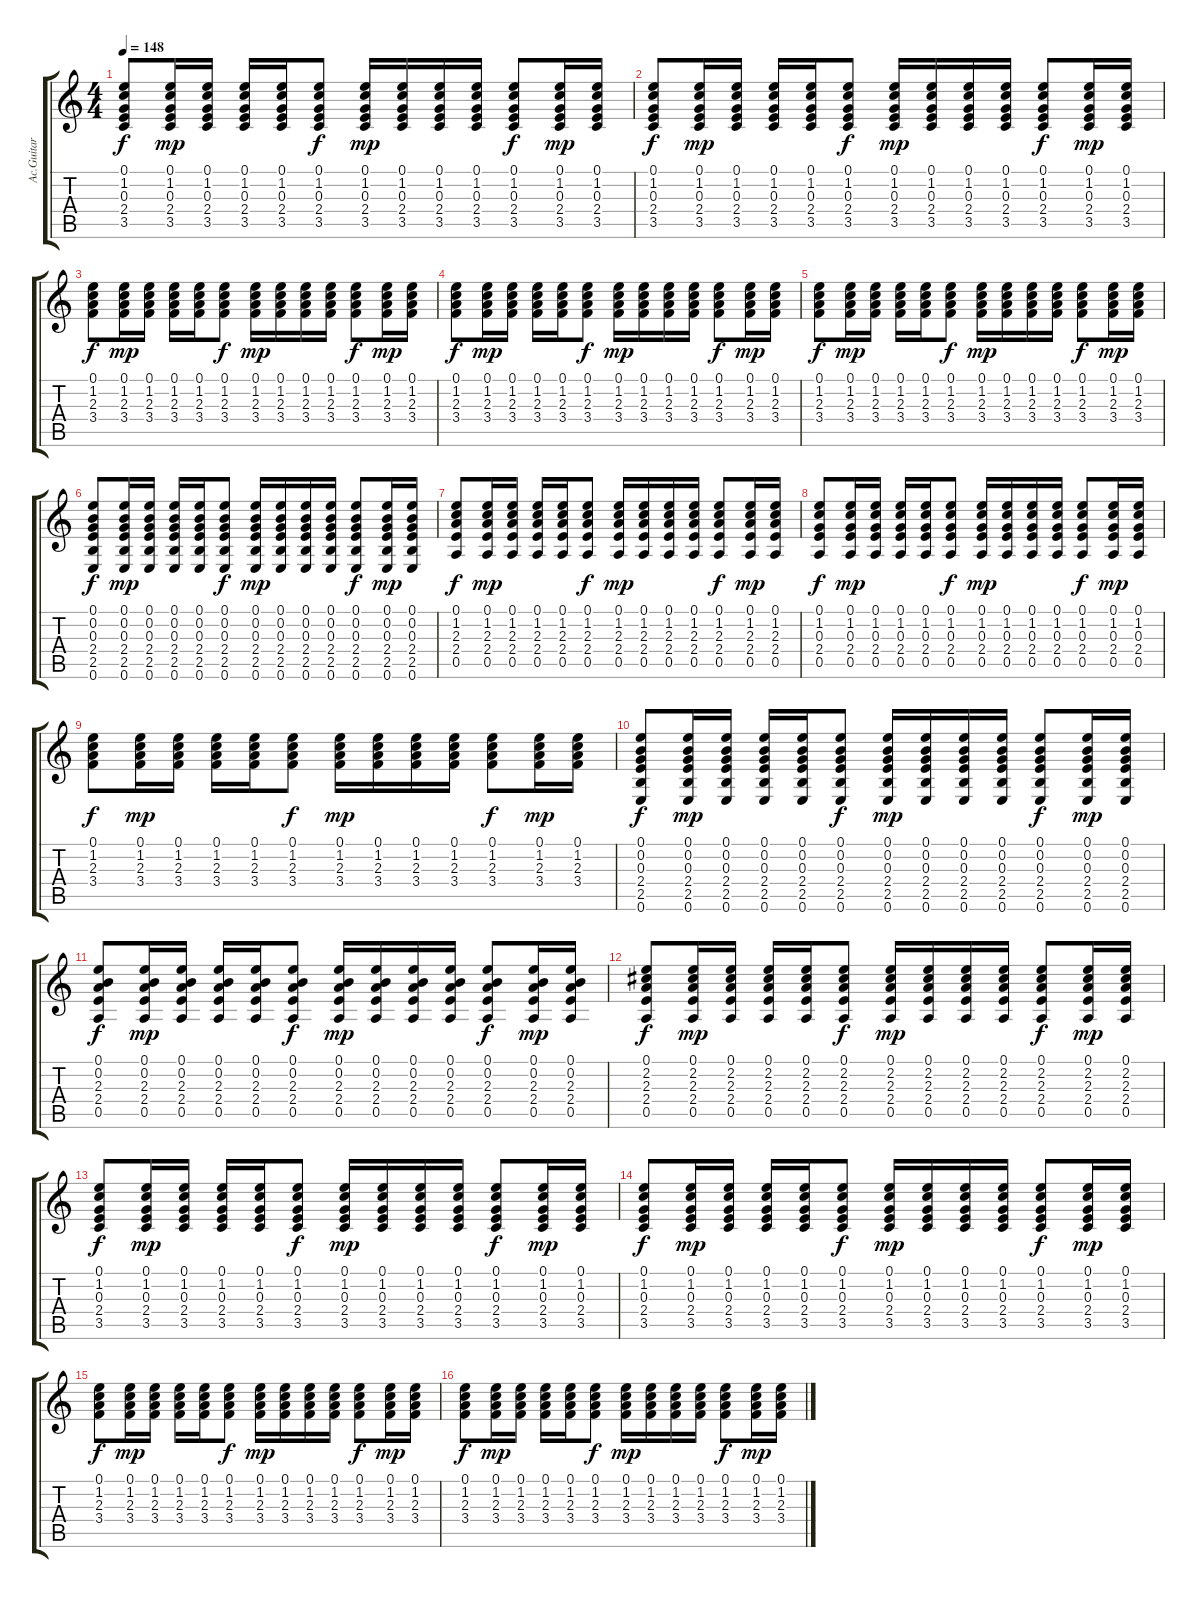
\track ("Ac.Guitar" "Ac.Guitar") {instrument acousticguitarsteel}
\staff {score tabs}
\tuning (E4 B3 G3 D3 A2 E2) {hide}
\ts (4 4)
\tempo 148
\clef g2
\ks c
(0.1 1.2 0.3 2.4 3.5).8{dy f} (0.1 1.2 0.3 2.4 3.5).16{dy mp} (0.1 1.2 0.3 2.4 3.5).16 (0.1 1.2 0.3 2.4 3.5).16 (0.1 1.2 0.3 2.4 3.5).16 (0.1 1.2 0.3 2.4 3.5).8{dy f} (0.1 1.2 0.3 2.4 3.5).16{dy mp} (0.1 1.2 0.3 2.4 3.5).16 (0.1 1.2 0.3 2.4 3.5).16 (0.1 1.2 0.3 2.4 3.5).16 (0.1 1.2 0.3 2.4 3.5).8{dy f} (0.1 1.2 0.3 2.4 3.5).16{dy mp} (0.1 1.2 0.3 2.4 3.5).16 |
(0.1 1.2 0.3 2.4 3.5).8{dy f} (0.1 1.2 0.3 2.4 3.5).16{dy mp} (0.1 1.2 0.3 2.4 3.5).16 (0.1 1.2 0.3 2.4 3.5).16 (0.1 1.2 0.3 2.4 3.5).16 (0.1 1.2 0.3 2.4 3.5).8{dy f} (0.1 1.2 0.3 2.4 3.5).16{dy mp} (0.1 1.2 0.3 2.4 3.5).16 (0.1 1.2 0.3 2.4 3.5).16 (0.1 1.2 0.3 2.4 3.5).16 (0.1 1.2 0.3 2.4 3.5).8{dy f} (0.1 1.2 0.3 2.4 3.5).16{dy mp} (0.1 1.2 0.3 2.4 3.5).16 |
(0.1 1.2 2.3 3.4).8{dy f} (0.1 1.2 2.3 3.4).16{dy mp} (0.1 1.2 2.3 3.4).16 (0.1 1.2 2.3 3.4).16 (0.1 1.2 2.3 3.4).16 (0.1 1.2 2.3 3.4).8{dy f} (0.1 1.2 2.3 3.4).16{dy mp} (0.1 1.2 2.3 3.4).16 (0.1 1.2 2.3 3.4).16 (0.1 1.2 2.3 3.4).16 (0.1 1.2 2.3 3.4).8{dy f} (0.1 1.2 2.3 3.4).16{dy mp} (0.1 1.2 2.3 3.4).16 |
(0.1 1.2 2.3 3.4).8{dy f} (0.1 1.2 2.3 3.4).16{dy mp} (0.1 1.2 2.3 3.4).16 (0.1 1.2 2.3 3.4).16 (0.1 1.2 2.3 3.4).16 (0.1 1.2 2.3 3.4).8{dy f} (0.1 1.2 2.3 3.4).16{dy mp} (0.1 1.2 2.3 3.4).16 (0.1 1.2 2.3 3.4).16 (0.1 1.2 2.3 3.4).16 (0.1 1.2 2.3 3.4).8{dy f} (0.1 1.2 2.3 3.4).16{dy mp} (0.1 1.2 2.3 3.4).16 |
(0.1 1.2 2.3 3.4).8{dy f} (0.1 1.2 2.3 3.4).16{dy mp} (0.1 1.2 2.3 3.4).16 (0.1 1.2 2.3 3.4).16 (0.1 1.2 2.3 3.4).16 (0.1 1.2 2.3 3.4).8{dy f} (0.1 1.2 2.3 3.4).16{dy mp} (0.1 1.2 2.3 3.4).16 (0.1 1.2 2.3 3.4).16 (0.1 1.2 2.3 3.4).16 (0.1 1.2 2.3 3.4).8{dy f} (0.1 1.2 2.3 3.4).16{dy mp} (0.1 1.2 2.3 3.4).16 |
(0.1 0.2 0.3 2.4 2.5 0.6).8{dy f} (0.1 0.2 0.3 2.4 2.5 0.6).16{dy mp} (0.1 0.2 0.3 2.4 2.5 0.6).16 (0.1 0.2 0.3 2.4 2.5 0.6).16 (0.1 0.2 0.3 2.4 2.5 0.6).16 (0.1 0.2 0.3 2.4 2.5 0.6).8{dy f} (0.1 0.2 0.3 2.4 2.5 0.6).16{dy mp} (0.1 0.2 0.3 2.4 2.5 0.6).16 (0.1 0.2 0.3 2.4 2.5 0.6).16 (0.1 0.2 0.3 2.4 2.5 0.6).16 (0.1 0.2 0.3 2.4 2.5 0.6).8{dy f} (0.1 0.2 0.3 2.4 2.5 0.6).16{dy mp} (0.1 0.2 0.3 2.4 2.5 0.6).16 |
(0.1 1.2 2.3 2.4 0.5).8{dy f} (0.1 1.2 2.3 2.4 0.5).16{dy mp} (0.1 1.2 2.3 2.4 0.5).16 (0.1 1.2 2.3 2.4 0.5).16 (0.1 1.2 2.3 2.4 0.5).16 (0.1 1.2 2.3 2.4 0.5).8{dy f} (0.1 1.2 2.3 2.4 0.5).16{dy mp} (0.1 1.2 2.3 2.4 0.5).16 (0.1 1.2 2.3 2.4 0.5).16 (0.1 1.2 2.3 2.4 0.5).16 (0.1 1.2 2.3 2.4 0.5).8{dy f} (0.1 1.2 2.3 2.4 0.5).16{dy mp} (0.1 1.2 2.3 2.4 0.5).16 |
(0.1 1.2 0.3 2.4 0.5).8{dy f} (0.1 1.2 0.3 2.4 0.5).16{dy mp} (0.1 1.2 0.3 2.4 0.5).16 (0.1 1.2 0.3 2.4 0.5).16 (0.1 1.2 0.3 2.4 0.5).16 (0.1 1.2 0.3 2.4 0.5).8{dy f} (0.1 1.2 0.3 2.4 0.5).16{dy mp} (0.1 1.2 0.3 2.4 0.5).16 (0.1 1.2 0.3 2.4 0.5).16 (0.1 1.2 0.3 2.4 0.5).16 (0.1 1.2 0.3 2.4 0.5).8{dy f} (0.1 1.2 0.3 2.4 0.5).16{dy mp} (0.1 1.2 0.3 2.4 0.5).16 |
(0.1 1.2 2.3 3.4).8{dy f} (0.1 1.2 2.3 3.4).16{dy mp} (0.1 1.2 2.3 3.4).16 (0.1 1.2 2.3 3.4).16 (0.1 1.2 2.3 3.4).16 (0.1 1.2 2.3 3.4).8{dy f} (0.1 1.2 2.3 3.4).16{dy mp} (0.1 1.2 2.3 3.4).16 (0.1 1.2 2.3 3.4).16 (0.1 1.2 2.3 3.4).16 (0.1 1.2 2.3 3.4).8{dy f} (0.1 1.2 2.3 3.4).16{dy mp} (0.1 1.2 2.3 3.4).16 |
(0.1 0.2 0.3 2.4 2.5 0.6).8{dy f} (0.1 0.2 0.3 2.4 2.5 0.6).16{dy mp} (0.1 0.2 0.3 2.4 2.5 0.6).16 (0.1 0.2 0.3 2.4 2.5 0.6).16 (0.1 0.2 0.3 2.4 2.5 0.6).16 (0.1 0.2 0.3 2.4 2.5 0.6).8{dy f} (0.1 0.2 0.3 2.4 2.5 0.6).16{dy mp} (0.1 0.2 0.3 2.4 2.5 0.6).16 (0.1 0.2 0.3 2.4 2.5 0.6).16 (0.1 0.2 0.3 2.4 2.5 0.6).16 (0.1 0.2 0.3 2.4 2.5 0.6).8{dy f} (0.1 0.2 0.3 2.4 2.5 0.6).16{dy mp} (0.1 0.2 0.3 2.4 2.5 0.6).16 |
(0.1 0.2 2.3 2.4 0.5).8{dy f} (0.1 0.2 2.3 2.4 0.5).16{dy mp} (0.1 0.2 2.3 2.4 0.5).16 (0.1 0.2 2.3 2.4 0.5).16 (0.1 0.2 2.3 2.4 0.5).16 (0.1 0.2 2.3 2.4 0.5).8{dy f} (0.1 0.2 2.3 2.4 0.5).16{dy mp} (0.1 0.2 2.3 2.4 0.5).16 (0.1 0.2 2.3 2.4 0.5).16 (0.1 0.2 2.3 2.4 0.5).16 (0.1 0.2 2.3 2.4 0.5).8{dy f} (0.1 0.2 2.3 2.4 0.5).16{dy mp} (0.1 0.2 2.3 2.4 0.5).16 |
(0.1 2.2 2.3 2.4 0.5).8{dy f} (0.1 2.2 2.3 2.4 0.5).16{dy mp} (0.1 2.2 2.3 2.4 0.5).16 (0.1 2.2 2.3 2.4 0.5).16 (0.1 2.2 2.3 2.4 0.5).16 (0.1 2.2 2.3 2.4 0.5).8{dy f} (0.1 2.2 2.3 2.4 0.5).16{dy mp} (0.1 2.2 2.3 2.4 0.5).16 (0.1 2.2 2.3 2.4 0.5).16 (0.1 2.2 2.3 2.4 0.5).16 (0.1 2.2 2.3 2.4 0.5).8{dy f} (0.1 2.2 2.3 2.4 0.5).16{dy mp} (0.1 2.2 2.3 2.4 0.5).16 |
(0.1 1.2 0.3 2.4 3.5).8{dy f} (0.1 1.2 0.3 2.4 3.5).16{dy mp} (0.1 1.2 0.3 2.4 3.5).16 (0.1 1.2 0.3 2.4 3.5).16 (0.1 1.2 0.3 2.4 3.5).16 (0.1 1.2 0.3 2.4 3.5).8{dy f} (0.1 1.2 0.3 2.4 3.5).16{dy mp} (0.1 1.2 0.3 2.4 3.5).16 (0.1 1.2 0.3 2.4 3.5).16 (0.1 1.2 0.3 2.4 3.5).16 (0.1 1.2 0.3 2.4 3.5).8{dy f} (0.1 1.2 0.3 2.4 3.5).16{dy mp} (0.1 1.2 0.3 2.4 3.5).16 |
(0.1 1.2 0.3 2.4 3.5).8{dy f} (0.1 1.2 0.3 2.4 3.5).16{dy mp} (0.1 1.2 0.3 2.4 3.5).16 (0.1 1.2 0.3 2.4 3.5).16 (0.1 1.2 0.3 2.4 3.5).16 (0.1 1.2 0.3 2.4 3.5).8{dy f} (0.1 1.2 0.3 2.4 3.5).16{dy mp} (0.1 1.2 0.3 2.4 3.5).16 (0.1 1.2 0.3 2.4 3.5).16 (0.1 1.2 0.3 2.4 3.5).16 (0.1 1.2 0.3 2.4 3.5).8{dy f} (0.1 1.2 0.3 2.4 3.5).16{dy mp} (0.1 1.2 0.3 2.4 3.5).16 |
(0.1 1.2 2.3 3.4).8{dy f} (0.1 1.2 2.3 3.4).16{dy mp} (0.1 1.2 2.3 3.4).16 (0.1 1.2 2.3 3.4).16 (0.1 1.2 2.3 3.4).16 (0.1 1.2 2.3 3.4).8{dy f} (0.1 1.2 2.3 3.4).16{dy mp} (0.1 1.2 2.3 3.4).16 (0.1 1.2 2.3 3.4).16 (0.1 1.2 2.3 3.4).16 (0.1 1.2 2.3 3.4).8{dy f} (0.1 1.2 2.3 3.4).16{dy mp} (0.1 1.2 2.3 3.4).16 |
(0.1 1.2 2.3 3.4).8{dy f} (0.1 1.2 2.3 3.4).16{dy mp} (0.1 1.2 2.3 3.4).16 (0.1 1.2 2.3 3.4).16 (0.1 1.2 2.3 3.4).16 (0.1 1.2 2.3 3.4).8{dy f} (0.1 1.2 2.3 3.4).16{dy mp} (0.1 1.2 2.3 3.4).16 (0.1 1.2 2.3 3.4).16 (0.1 1.2 2.3 3.4).16 (0.1 1.2 2.3 3.4).8{dy f} (0.1 1.2 2.3 3.4).16{dy mp} (0.1 1.2 2.3 3.4).16
